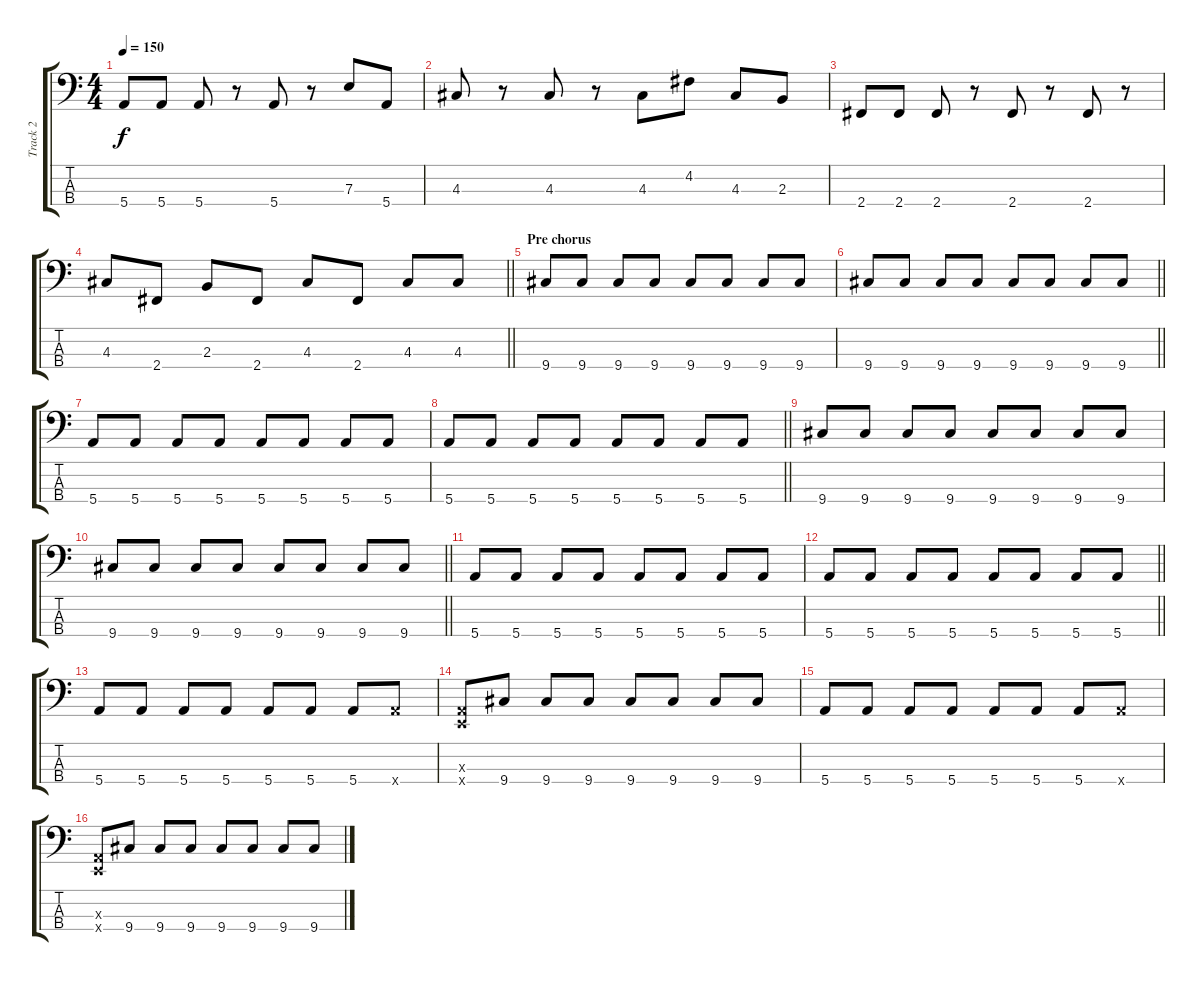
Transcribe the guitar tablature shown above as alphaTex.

\track ("Track 2" "Track 2") {instrument electricbassfinger}
\staff {score tabs}
\tuning (G2 D2 A1 E1) {hide}
\ts (4 4)
\tempo 150
\clef f4
\ks c
5.4.8{dy f} 5.4.8 5.4.8 r.8 5.4.8 r.8 7.3.8 5.4.8 |
4.3.8 r.8 4.3.8 r.8 4.3.8 4.2.8 4.3.8 2.3.8 |
2.4.8 2.4.8 2.4.8 r.8 2.4.8 r.8 2.4.8 r.8 |
\barLineRight lightlight
4.3.8 2.4.8 2.3.8 2.4.8 4.3.8 2.4.8 4.3.8 4.3.8 |
\section ("" "Pre chorus")
9.4.8 9.4.8 9.4.8 9.4.8 9.4.8 9.4.8 9.4.8 9.4.8 |
\barLineRight lightlight
9.4.8 9.4.8 9.4.8 9.4.8 9.4.8 9.4.8 9.4.8 9.4.8 |
5.4.8 5.4.8 5.4.8 5.4.8 5.4.8 5.4.8 5.4.8 5.4.8 |
\barLineRight lightlight
5.4.8 5.4.8 5.4.8 5.4.8 5.4.8 5.4.8 5.4.8 5.4.8 |
9.4.8 9.4.8 9.4.8 9.4.8 9.4.8 9.4.8 9.4.8 9.4.8 |
\barLineRight lightlight
9.4.8 9.4.8 9.4.8 9.4.8 9.4.8 9.4.8 9.4.8 9.4.8 |
5.4.8 5.4.8 5.4.8 5.4.8 5.4.8 5.4.8 5.4.8 5.4.8 |
\barLineRight lightlight
5.4.8 5.4.8 5.4.8 5.4.8 5.4.8 5.4.8 5.4.8 5.4.8 |
5.4.8 5.4.8 5.4.8 5.4.8 5.4.8 5.4.8 5.4.8 5.4{x}.8 |
(0.3{x} 0.4{x}).8 9.4.8 9.4.8 9.4.8 9.4.8 9.4.8 9.4.8 9.4.8 |
5.4.8 5.4.8 5.4.8 5.4.8 5.4.8 5.4.8 5.4.8 5.4{x}.8 |
(0.3{x} 0.4{x}).8 9.4.8 9.4.8 9.4.8 9.4.8 9.4.8 9.4.8 9.4.8
